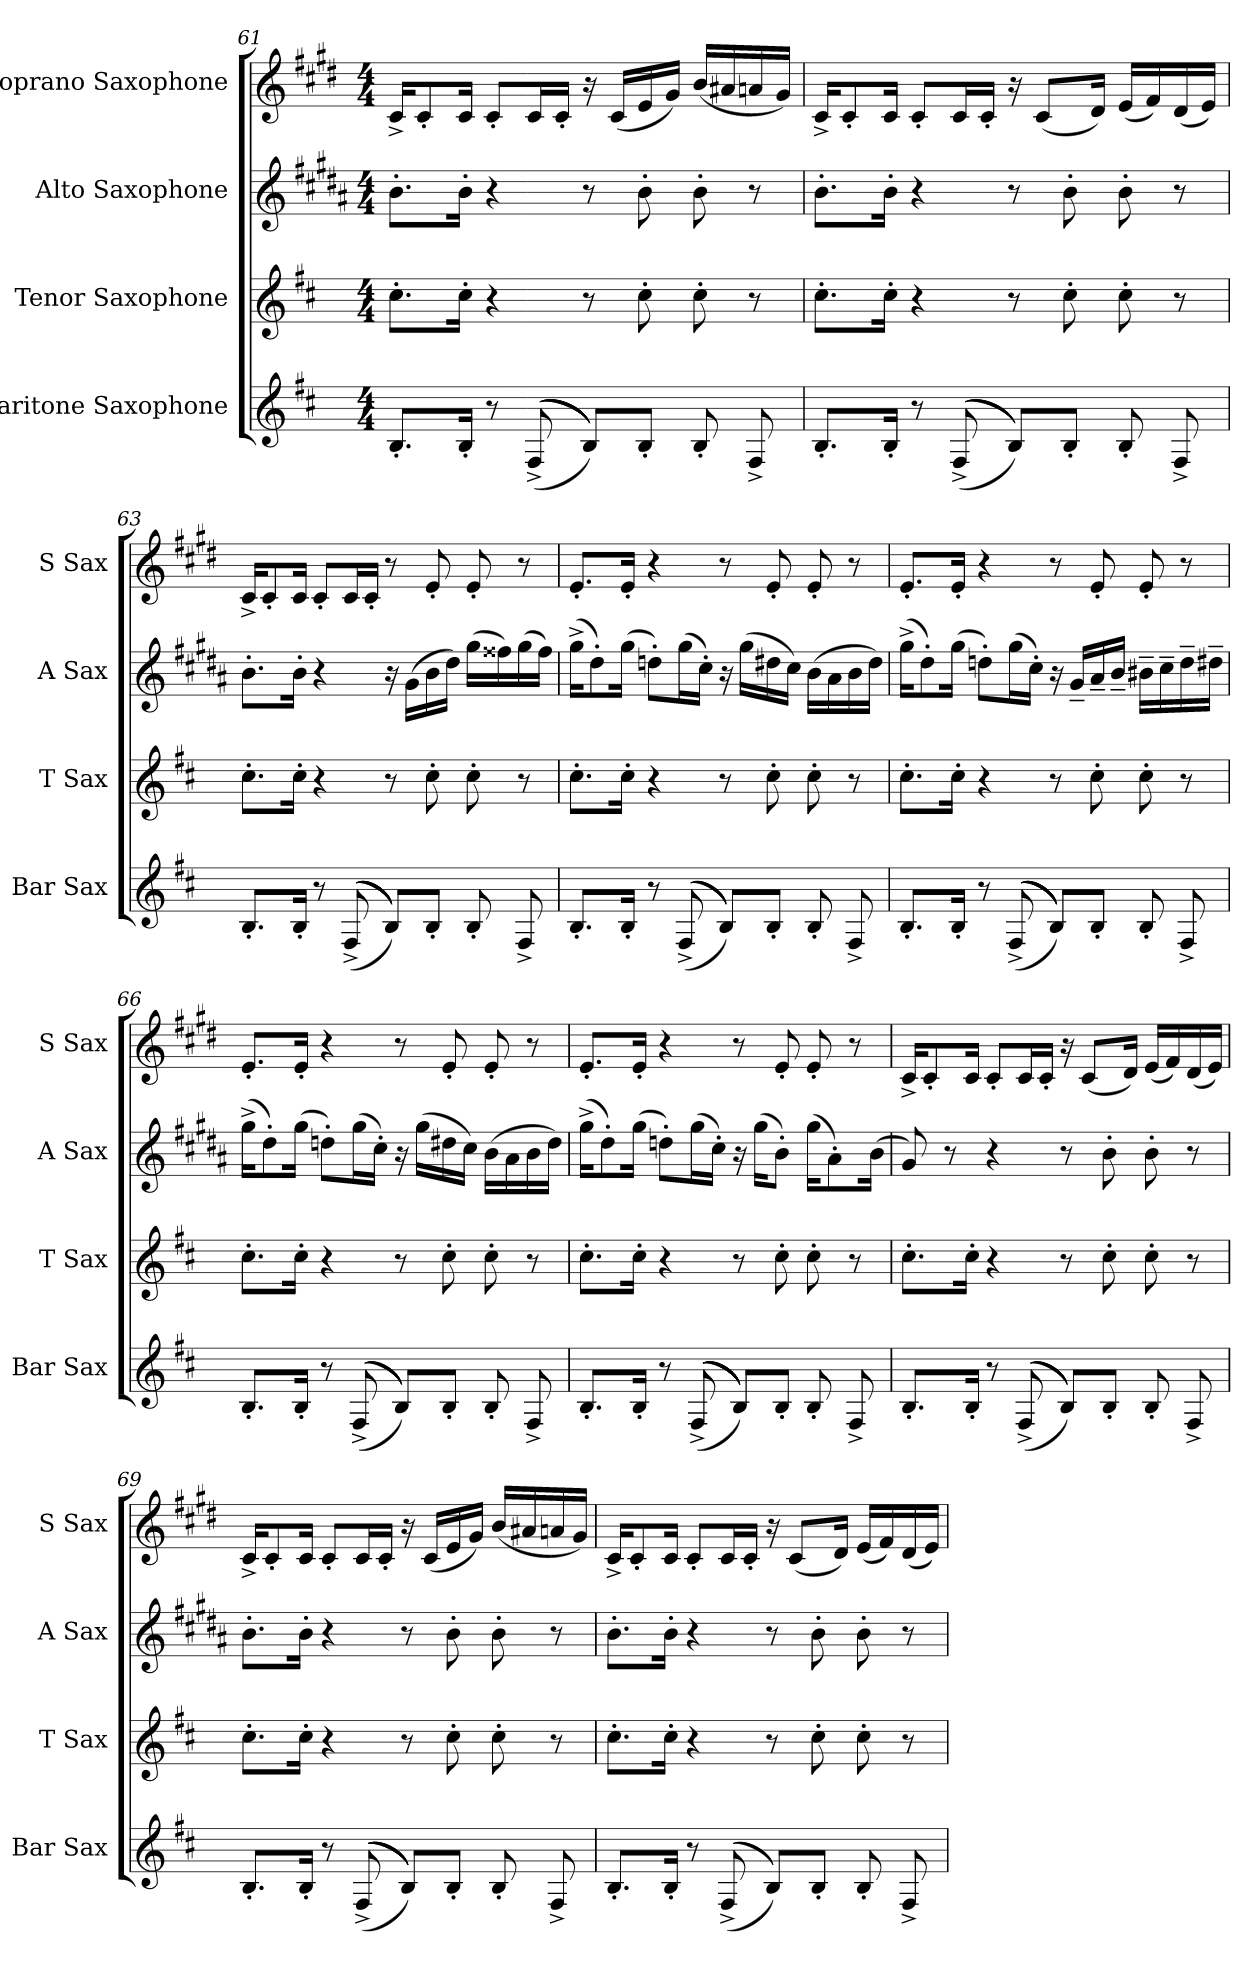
**kern	**kern	**kern	**kern
*part4	*part3	*part2	*part1
*staff4	*staff3	*staff2	*staff1
*I"Baritone Saxophone	*I"Tenor Saxophone	*I"Alto Saxophone	*I"Soprano Saxophone
*I'Bar Sax	*I'T Sax	*I'A Sax	*I'S Sax
!!LO:PB:g=z
*clefG2	*clefG2	*clefG2	*clefG2
*ITrd12c21	*ITrd8c14	*ITrd5c9	*ITrd1c2
*k[f#c#]	*k[f#c#]	*k[f#c#]	*k[f#c#]
*M4/4	*M4/4	*M4/4	*M4/4
=61	=61	=61	=61
8.BB'/L	8.c#'\L	8.d'\L	16B^/KL
.	.	.	8B'/
16BB'/Jk	16c#'\Jk	16d'\Jk	16B/Jk
8r	4r	4r	8B'/L
(<(<(<(<(<8FF#^/	.	.	16B/L
.	.	.	16B'/JJ
8BB/L)))))	8r	8r	16r
.	.	.	(<16B/LL
8BB'/J	8c#'\	8d'\	16d/
.	.	.	16f#/JJ)
8BB'/	8c#'\	8d'\	(<16a/LL
.	.	.	16g#X/
8FF#^/	8r	8r	16gn/
.	.	.	16f#/JJ)
=62	=62	=62	=62
8.BB'/L	8.c#'\L	8.d'\L	16B^/KL
.	.	.	8B'/
16BB'/Jk	16c#'\Jk	16d'\Jk	16B/Jk
8r	4r	4r	8B'/L
(<(<(<(<8FF#^/	.	.	16B/L
.	.	.	16B'/JJ
8BB/L))))	8r	8r	16r
.	.	.	(<8B/L
8BB'/J	8c#'\	8d'\	.
.	.	.	16c#/Jk)
8BB'/	8c#'\	8d'\	(<16d/LL
.	.	.	16e/)
8FF#^/	8r	8r	(<16c#/
.	.	.	16d/JJ)
=63	=63	=63	=63
8.BB'/L	8.c#'\L	8.d'\L	16B^/KL
.	.	.	8B'/
16BB'/Jk	16c#'\Jk	16d'\Jk	16B/Jk
8r	4r	4r	8B'/L
(<(<(<(<(<8FF#^/	.	.	16B/L
.	.	.	16B'/JJ
8BB/L)))))	8r	16r	8r
.	.	(>16B\LL	.
8BB'/J	8c#'\	16d\	8d'/
.	.	16f#\JJ)	.
8BB'/	8c#'\	(>16b\LL	8d'/
.	.	16a#X\)	.
8FF#^/	8r	(>16b\	8r
.	.	16a#\JJ)	.
!!LO:LB:g=z
=64	=64	=64	=64
8.BB'/L	8.c#'\L	(>16b^\KL	8.d'/L
.	.	8f#'\)	.
16BB'/Jk	16c#'\Jk	(>16b\Jk	16d'/Jk
8r	4r	8fn'\L)	4r
(<(<(<(<8FF#^/	.	(>16b\L	.
.	.	16e'\JJ)	.
8BB/L))))	8r	16r	8r
.	.	(>16b\LL	.
8BB'/J	8c#'\	16f#X\	8d'/
.	.	16e\JJ)	.
8BB'/	8c#'\	(>16d\LL	8d'/
.	.	16c#\	.
8FF#^/	8r	16d\	8r
.	.	16f#\JJ)	.
=65	=65	=65	=65
8.BB'/L	8.c#'\L	(>16b^\KL	8.d'/L
.	.	8f#'\)	.
16BB'/Jk	16c#'\Jk	(>16b\Jk	16d'/Jk
8r	4r	8fn'\L)	4r
(<(<(<(<(<8FF#^/	.	(>16b\L	.
.	.	16e'\JJ)	.
8BB/L)))))	8r	16r	8r
.	.	16B~/LL	.
8BB'/J	8c#'\	16c#~/	8d'/
.	.	16d~/JJ	.
8BB'/	8c#'\	16d#X~\LL	8d'/
.	.	16e~\	.
8FF#^/	8r	16f~\	8r
.	.	16f#X~\JJ	.
=66	=66	=66	=66
8.BB'/L	8.c#'\L	(>16b^\KL	8.d'/L
.	.	8f#'\)	.
16BB'/Jk	16c#'\Jk	(>16b\Jk	16d'/Jk
8r	4r	8fn'\L)	4r
(<(<(<(<8FF#^/	.	(>16b\L	.
.	.	16e'\JJ)	.
8BB/L))))	8r	16r	8r
.	.	(>16b\LL	.
8BB'/J	8c#'\	16f#X\	8d'/
.	.	16e\JJ)	.
8BB'/	8c#'\	(>16d\LL	8d'/
.	.	16c#\	.
8FF#^/	8r	16d\	8r
.	.	16f#\JJ)	.
!!LO:LB:g=z
=67	=67	=67	=67
8.BB'/L	8.c#'\L	(>16b^\KL	8.d'/L
.	.	8f#'\)	.
16BB'/Jk	16c#'\Jk	(>16b\Jk	16d'/Jk
8r	4r	8fn'\L)	4r
(<(<(<(<(<8FF#^/	.	(>16b\L	.
.	.	16e'\JJ)	.
8BB/L)))))	8r	16r	8r
.	.	(>16b\KL	.
8BB'/J	8c#'\	8d'\J)	8d'/
8BB'/	8c#'\	(>16b\KL	8d'/
.	.	8c#'\)	.
8FF#^/	8r	.	8r
.	.	(>16d\Jk	.
=68	=68	=68	=68
8.BB'/L	8.c#'\L	8B/)	16B^/KL
.	.	.	8B'/
.	.	8r	.
16BB'/Jk	16c#'\Jk	.	16B/Jk
8r	4r	4r	8B'/L
(<(<(<(<8FF#^/	.	.	16B/L
.	.	.	16B'/JJ
8BB/L))))	8r	8r	16r
.	.	.	(<8B/L
8BB'/J	8c#'\	8d'\	.
.	.	.	16c#/Jk)
8BB'/	8c#'\	8d'\	(<16d/LL
.	.	.	16e/)
8FF#^/	8r	8r	(<16c#/
.	.	.	16d/JJ)
=69	=69	=69	=69
8.BB'/L	8.c#'\L	8.d'\L	16B^/KL
.	.	.	8B'/
16BB'/Jk	16c#'\Jk	16d'\Jk	16B/Jk
8r	4r	4r	8B'/L
(<(<(<(<(<8FF#^/	.	.	16B/L
.	.	.	16B'/JJ
8BB/L)))))	8r	8r	16r
.	.	.	(<16B/LL
8BB'/J	8c#'\	8d'\	16d/
.	.	.	16f#/JJ)
8BB'/	8c#'\	8d'\	(<16a/LL
.	.	.	16g#X/
8FF#^/	8r	8r	16gn/
.	.	.	16f#/JJ)
!!LO:PB:g=z
=70	=70	=70	=70
8.BB'/L	8.c#'\L	8.d'\L	16B^/KL
.	.	.	8B'/
16BB'/Jk	16c#'\Jk	16d'\Jk	16B/Jk
8r	4r	4r	8B'/L
(<(<(<8FF#^/	.	.	16B/L
.	.	.	16B'/JJ
8BB/L)))	8r	8r	16r
.	.	.	(<8B/L
8BB'/J	8c#'\	8d'\	.
.	.	.	16c#/Jk)
8BB'/	8c#'\	8d'\	(<16d/LL
.	.	.	16e/)
8FF#^/	8r	8r	(<16c#/
.	.	.	16d/JJ)
=	=	=	=
*-	*-	*-	*-
